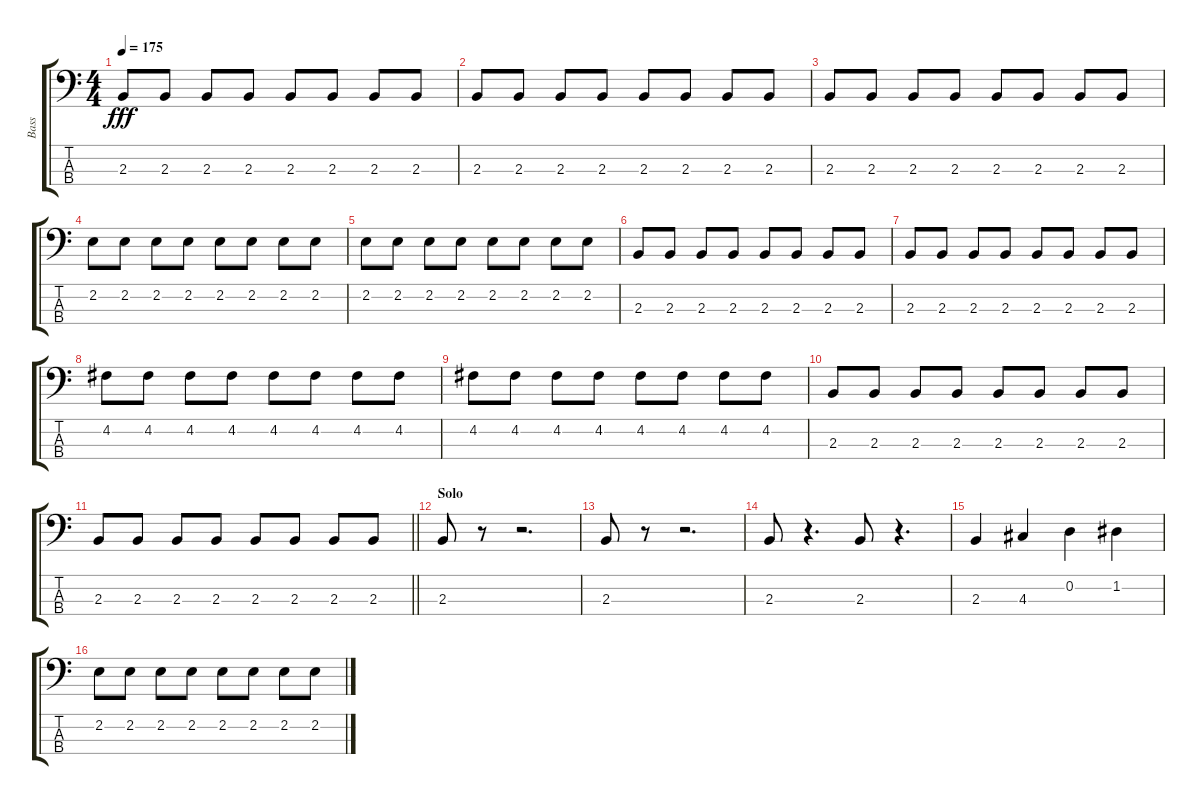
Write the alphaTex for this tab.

\track ("Bass" "Bass") {instrument electricbassfinger}
\staff {score tabs}
\tuning (G2 D2 A1 E1) {hide}
\ts (4 4)
\tempo 175
\clef f4
\ks c
2.3.8{dy fff} 2.3.8 2.3.8 2.3.8 2.3.8 2.3.8 2.3.8 2.3.8 |
2.3.8 2.3.8 2.3.8 2.3.8 2.3.8 2.3.8 2.3.8 2.3.8 |
2.3.8 2.3.8 2.3.8 2.3.8 2.3.8 2.3.8 2.3.8 2.3.8 |
2.2.8 2.2.8 2.2.8 2.2.8 2.2.8 2.2.8 2.2.8 2.2.8 |
2.2.8 2.2.8 2.2.8 2.2.8 2.2.8 2.2.8 2.2.8 2.2.8 |
2.3.8 2.3.8 2.3.8 2.3.8 2.3.8 2.3.8 2.3.8 2.3.8 |
2.3.8 2.3.8 2.3.8 2.3.8 2.3.8 2.3.8 2.3.8 2.3.8 |
4.2.8 4.2.8 4.2.8 4.2.8 4.2.8 4.2.8 4.2.8 4.2.8 |
4.2.8 4.2.8 4.2.8 4.2.8 4.2.8 4.2.8 4.2.8 4.2.8 |
2.3.8 2.3.8 2.3.8 2.3.8 2.3.8 2.3.8 2.3.8 2.3.8 |
\barLineRight lightlight
2.3.8 2.3.8 2.3.8 2.3.8 2.3.8 2.3.8 2.3.8 2.3.8 |
\section ("" "Solo")
2.3.8 r.8 r.2{d} |
2.3.8 r.8 r.2{d} |
2.3.8 r.4{d} 2.3.8 r.4{d} |
2.3.4 4.3.4 0.2.4 1.2.4 |
2.2.8 2.2.8 2.2.8 2.2.8 2.2.8 2.2.8 2.2.8 2.2.8
